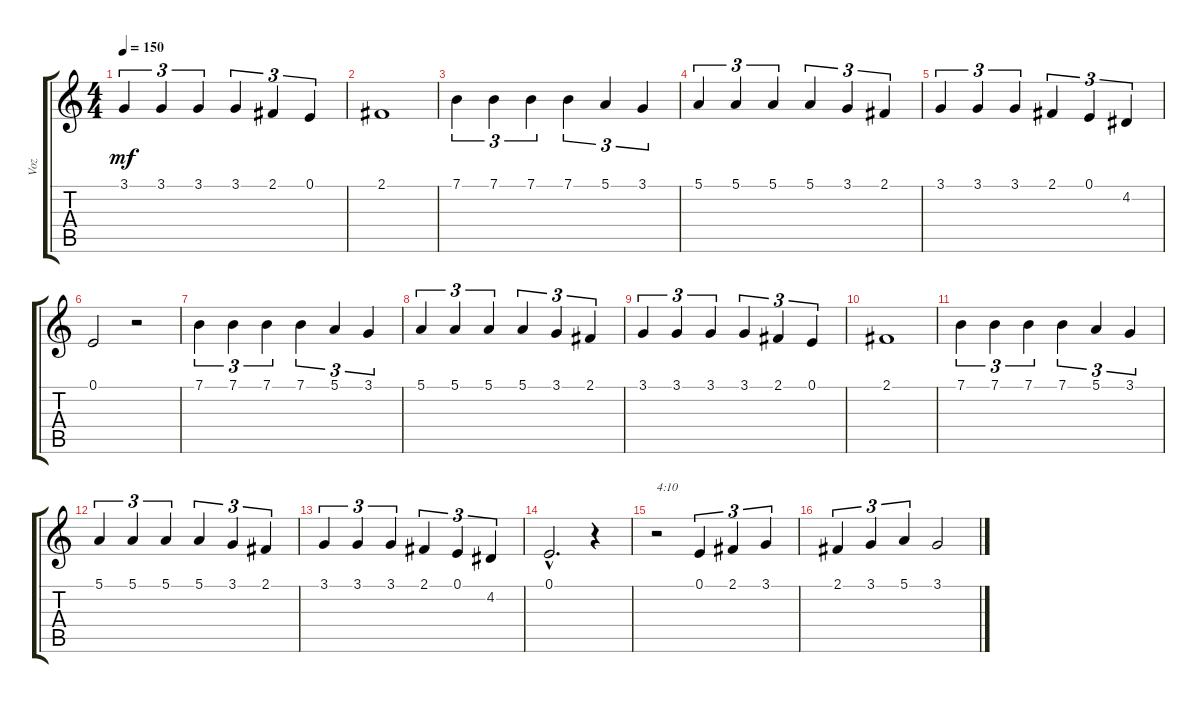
\track ("Voz" "Voz") {instrument choiraahs}
\staff {score tabs}
\tuning (E4 B3 G3 D3 A2 E2) {hide}
\ts (4 4)
\tempo 150
\clef g2
\ks c
3.1.4{tu (3 2) dy mf} 3.1.4{tu (3 2)} 3.1.4{tu (3 2)} 3.1.4{tu (3 2)} 2.1.4{tu (3 2)} 0.1.4{tu (3 2)} |
2.1.1 |
7.1.4{tu (3 2)} 7.1.4{tu (3 2)} 7.1.4{tu (3 2)} 7.1.4{tu (3 2)} 5.1.4{tu (3 2)} 3.1.4{tu (3 2)} |
5.1.4{tu (3 2)} 5.1.4{tu (3 2)} 5.1.4{tu (3 2)} 5.1.4{tu (3 2)} 3.1.4{tu (3 2)} 2.1.4{tu (3 2)} |
3.1.4{tu (3 2)} 3.1.4{tu (3 2)} 3.1.4{tu (3 2)} 2.1.4{tu (3 2)} 0.1.4{tu (3 2)} 4.2.4{tu (3 2)} |
0.1.2 r.2 |
7.1.4{tu (3 2)} 7.1.4{tu (3 2)} 7.1.4{tu (3 2)} 7.1.4{tu (3 2)} 5.1.4{tu (3 2)} 3.1.4{tu (3 2)} |
5.1.4{tu (3 2)} 5.1.4{tu (3 2)} 5.1.4{tu (3 2)} 5.1.4{tu (3 2)} 3.1.4{tu (3 2)} 2.1.4{tu (3 2)} |
3.1.4{tu (3 2)} 3.1.4{tu (3 2)} 3.1.4{tu (3 2)} 3.1.4{tu (3 2)} 2.1.4{tu (3 2)} 0.1.4{tu (3 2)} |
2.1.1 |
7.1.4{tu (3 2)} 7.1.4{tu (3 2)} 7.1.4{tu (3 2)} 7.1.4{tu (3 2)} 5.1.4{tu (3 2)} 3.1.4{tu (3 2)} |
5.1.4{tu (3 2)} 5.1.4{tu (3 2)} 5.1.4{tu (3 2)} 5.1.4{tu (3 2)} 3.1.4{tu (3 2)} 2.1.4{tu (3 2)} |
3.1.4{tu (3 2)} 3.1.4{tu (3 2)} 3.1.4{tu (3 2)} 2.1.4{tu (3 2)} 0.1.4{tu (3 2)} 4.2.4{tu (3 2)} |
0.1{hac}.2{d} r.4 |
r.2{txt "4:10"} 0.1.4{tu (3 2)} 2.1.4{tu (3 2)} 3.1.4{tu (3 2)} |
2.1.4{tu (3 2)} 3.1.4{tu (3 2)} 5.1.4{tu (3 2)} 3.1.2
